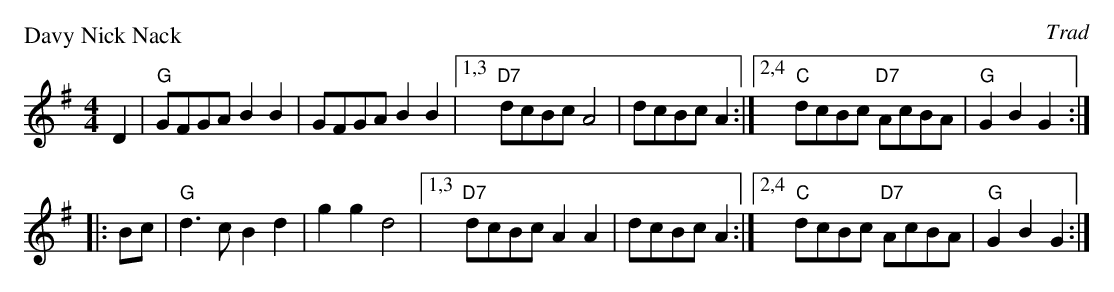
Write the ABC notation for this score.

X:1
P: Davy Nick Nack
O: Trad
M: 4/4
L: 1/8
K: G
   D2 | "G"GFGA B2B2 | GFGA B2B2 |1,3 "D7"dcBc A4   | dcBc A2 :|2,4 "C"dcBc "D7"AcBA | "G"G2B2 G2 :|
|: Bc | "G"d3c  B2d2 | g2g2 d4   |1,3 "D7"dcBc A2A2 | dcBc A2 :|2,4 "C"dcBc "D7"AcBA | "G"G2B2 G2 :|
